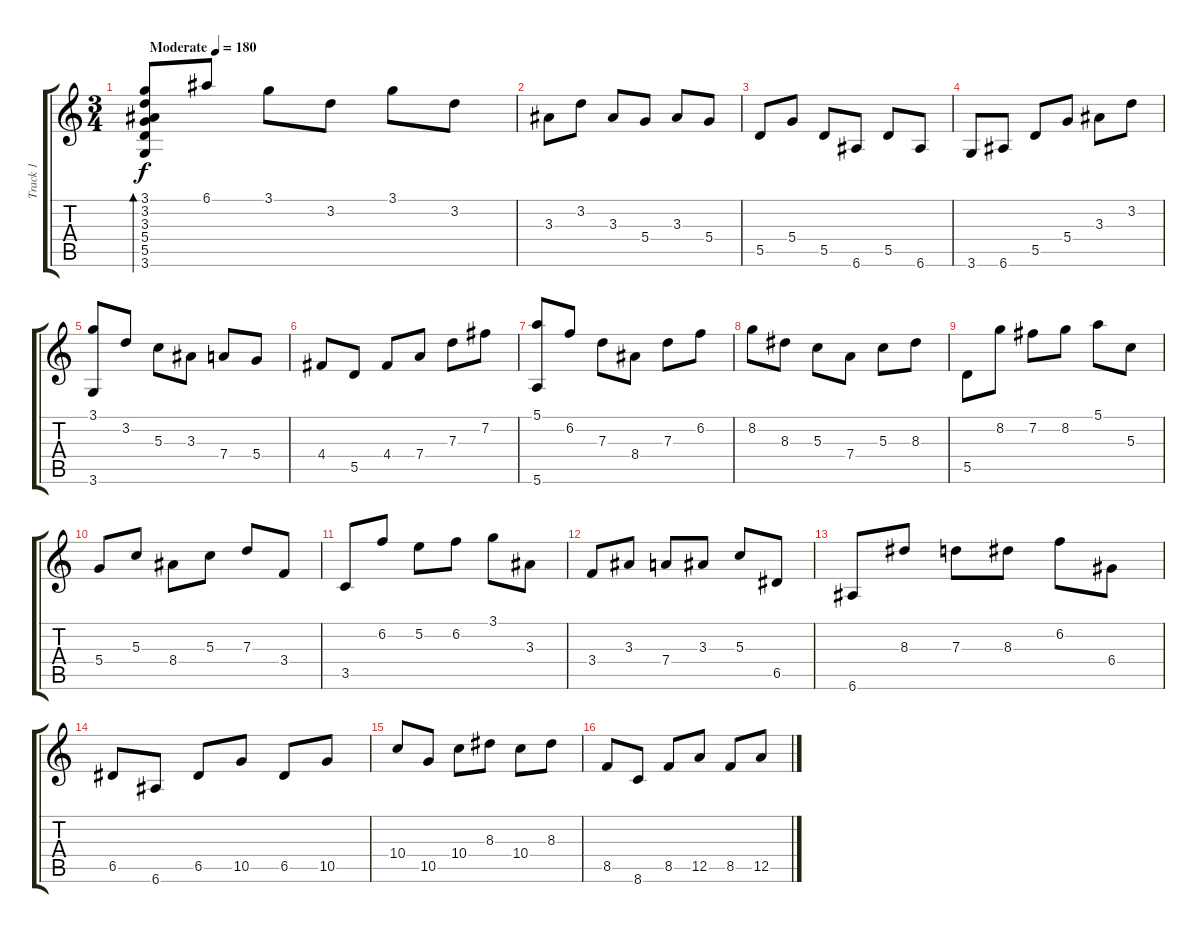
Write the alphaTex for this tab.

\track ("Track 1" "Track 1") {instrument acousticguitarsteel}
\staff {score tabs}
\tuning (E4 B3 G3 D3 A2 E2) {hide}
\ts (3 4)
\tempo (180 "Moderate")
\clef g2
\ks c
(3.1 3.2 3.3 5.4 5.5 3.6).8{bd 30 dy f instrument acousticguitarsteel} 6.1.8 3.1.8 3.2.8 3.1.8 3.2.8 |
3.3.8 3.2.8 3.3.8 5.4.8 3.3.8 5.4.8 |
5.5.8 5.4.8 5.5.8 6.6.8 5.5.8 6.6.8 |
3.6.8 6.6.8 5.5.8 5.4.8 3.3.8 3.2.8 |
(3.1 3.6).8 3.2.8 5.3.8 3.3.8 7.4.8 5.4.8 |
4.4.8 5.5.8 4.4.8 7.4.8 7.3.8 7.2.8 |
(5.1 5.6).8 6.2.8 7.3.8 8.4.8 7.3.8 6.2.8 |
8.2.8 8.3.8 5.3.8 7.4.8 5.3.8 8.3.8 |
5.5.8 8.2.8 7.2.8 8.2.8 5.1.8 5.3.8 |
5.4.8 5.3.8 8.4.8 5.3.8 7.3.8 3.4.8 |
3.5.8 6.2.8 5.2.8 6.2.8 3.1.8 3.3.8 |
3.4.8 3.3.8 7.4.8 3.3.8 5.3.8 6.5.8 |
6.6.8 8.3.8 7.3.8 8.3.8 6.2.8 6.4.8 |
6.5.8 6.6.8 6.5.8 10.5.8 6.5.8 10.5.8 |
10.4.8 10.5.8 10.4.8 8.3.8 10.4.8 8.3.8 |
8.5.8 8.6.8 8.5.8 12.5.8 8.5.8 12.5.8
